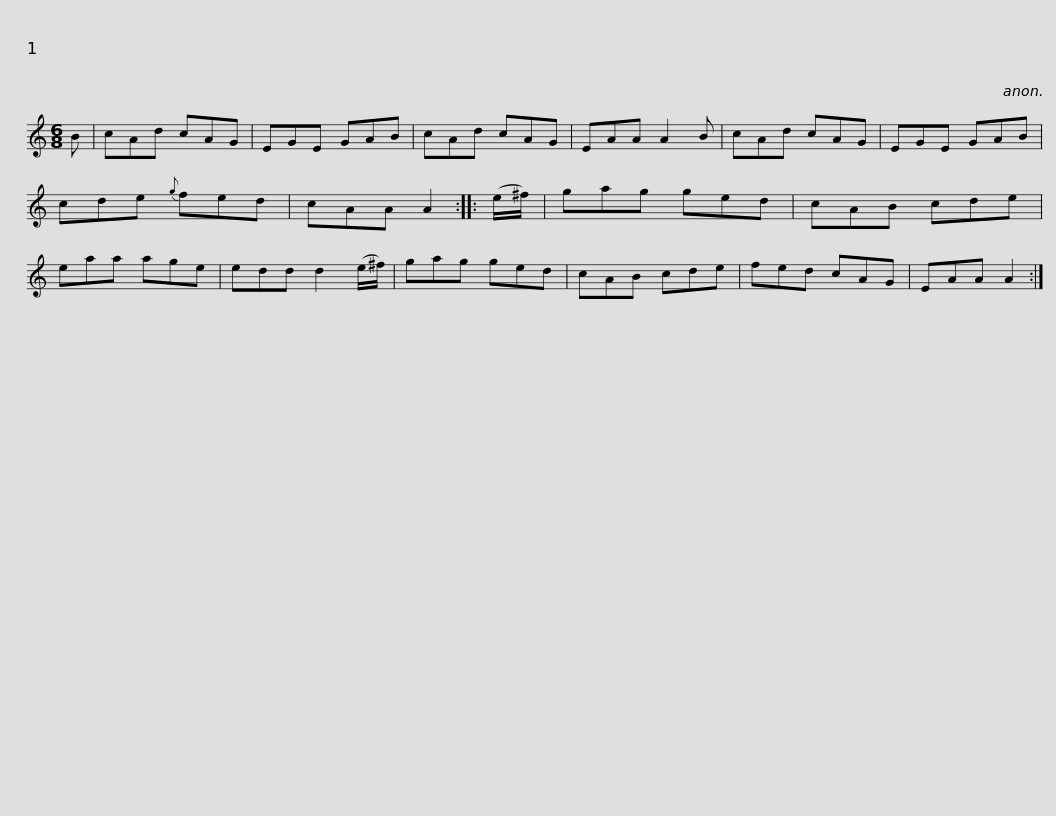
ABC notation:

X:1
L:1/8
M:6/8
I:linebreak $
K:C
V:1 treble
V:1
 B | cAd cAG | EGE GAB | cAd cAG | EAA A2 B | %5
 cAd cAG | EGE GAB | cde{g} fed |$ cAA A2 :: (e/^f/) | %10
 gag ged | cAB cde | eaa age | edd d2 (e/^f/) | gag ged | %15
 cAB cde |$ fed cAG | EAA A2 :| %18
